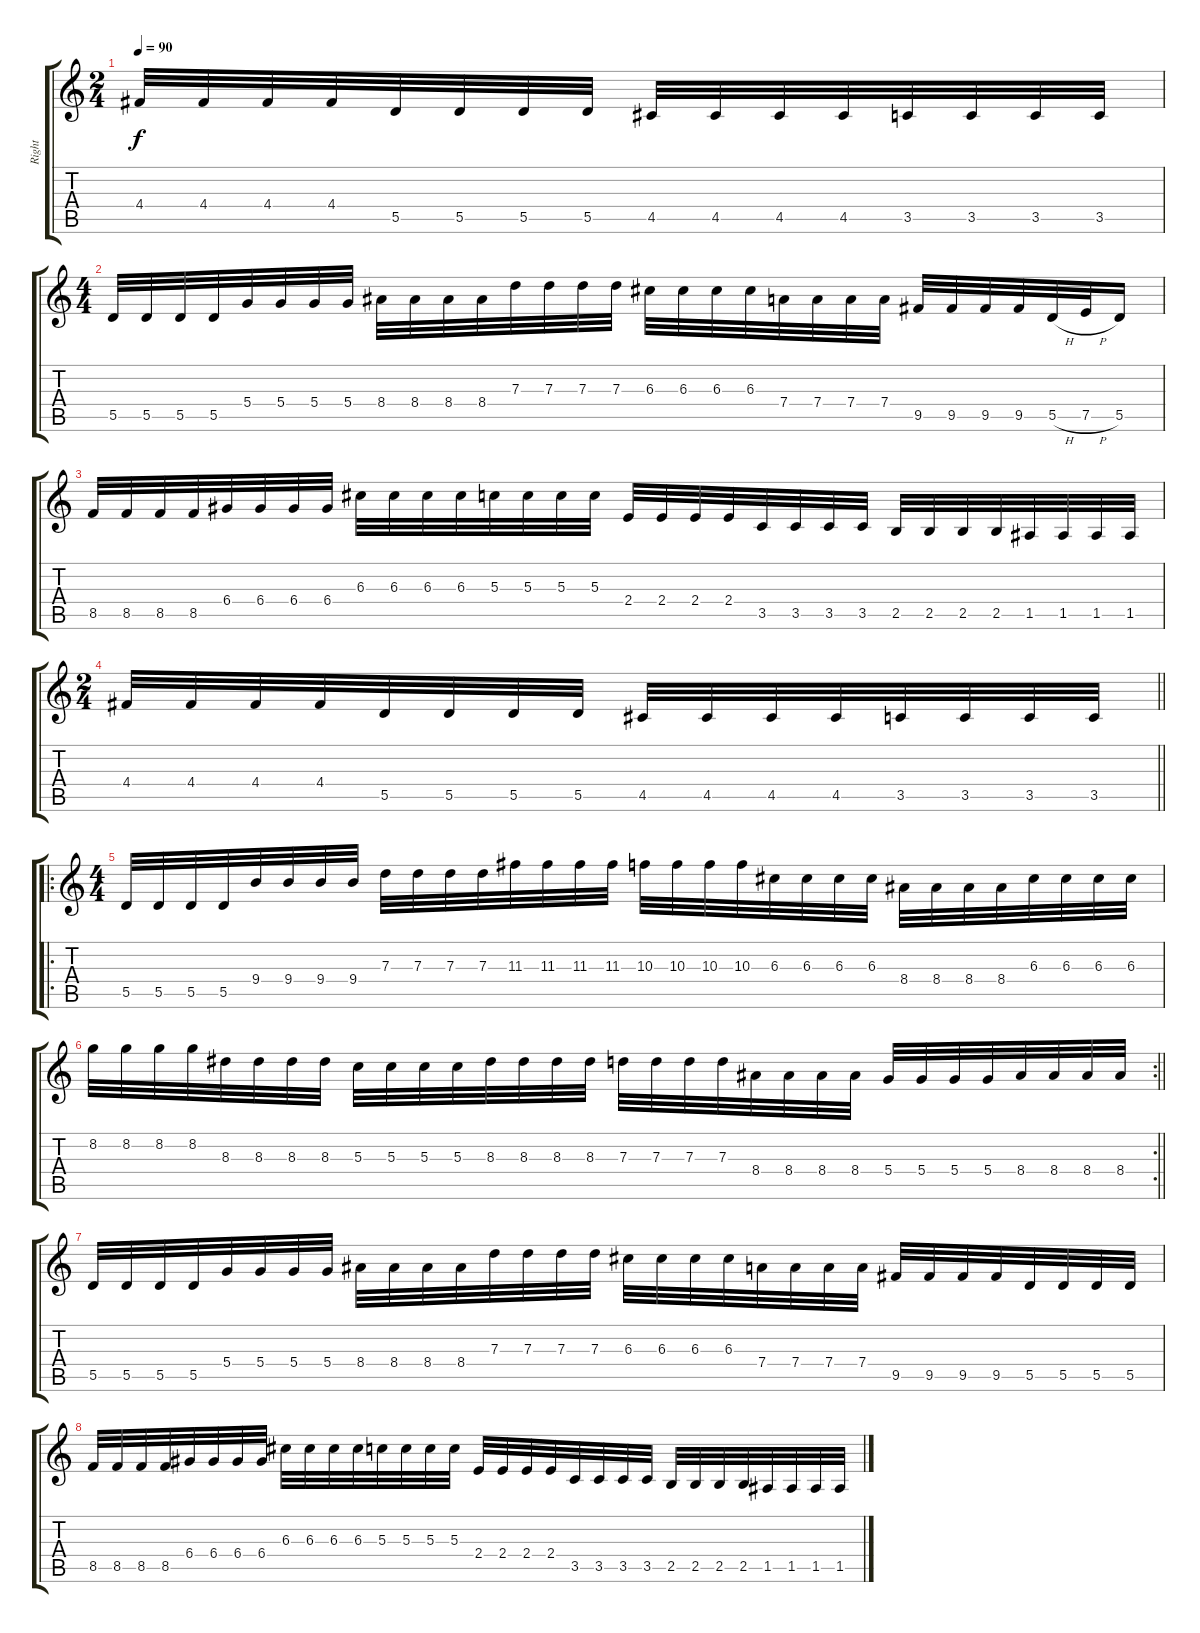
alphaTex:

\track ("Right" "Right") {instrument distortionguitar}
\staff {score tabs}
\tuning (E4 B3 G3 D3 A2 E2) {hide}
\ts (2 4)
\tempo 90
\clef g2
\ks c
4.4.32{dy f} 4.4.32 4.4.32 4.4.32 5.5.32 5.5.32 5.5.32 5.5.32 4.5.32 4.5.32 4.5.32 4.5.32 3.5.32 3.5.32 3.5.32 3.5.32 |
\ts (4 4)
5.5.32 5.5.32 5.5.32 5.5.32 5.4.32 5.4.32 5.4.32 5.4.32 8.4.32 8.4.32 8.4.32 8.4.32 7.3.32 7.3.32 7.3.32 7.3.32 6.3.32 6.3.32 6.3.32 6.3.32 7.4.32 7.4.32 7.4.32 7.4.32 9.5.32 9.5.32 9.5.32 9.5.32 5.5{h}.32 7.5{h}.32 5.5.16 |
8.5.32 8.5.32 8.5.32 8.5.32 6.4.32 6.4.32 6.4.32 6.4.32 6.3.32 6.3.32 6.3.32 6.3.32 5.3.32 5.3.32 5.3.32 5.3.32 2.4.32 2.4.32 2.4.32 2.4.32 3.5.32 3.5.32 3.5.32 3.5.32 2.5.32 2.5.32 2.5.32 2.5.32 1.5.32 1.5.32 1.5.32 1.5.32 |
\ts (2 4)
\barLineRight lightlight
4.4.32 4.4.32 4.4.32 4.4.32 5.5.32 5.5.32 5.5.32 5.5.32 4.5.32 4.5.32 4.5.32 4.5.32 3.5.32 3.5.32 3.5.32 3.5.32 |
\ro
\ts (4 4)
\section ("" "")
5.5.32 5.5.32 5.5.32 5.5.32 9.4.32 9.4.32 9.4.32 9.4.32 7.3.32 7.3.32 7.3.32 7.3.32 11.3.32 11.3.32 11.3.32 11.3.32 10.3.32 10.3.32 10.3.32 10.3.32 6.3.32 6.3.32 6.3.32 6.3.32 8.4.32 8.4.32 8.4.32 8.4.32 6.3.32 6.3.32 6.3.32 6.3.32 |
\rc 2
\barLineRight lightlight
8.2.32 8.2.32 8.2.32 8.2.32 8.3.32 8.3.32 8.3.32 8.3.32 5.3.32 5.3.32 5.3.32 5.3.32 8.3.32 8.3.32 8.3.32 8.3.32 7.3.32 7.3.32 7.3.32 7.3.32 8.4.32 8.4.32 8.4.32 8.4.32 5.4.32 5.4.32 5.4.32 5.4.32 8.4.32 8.4.32 8.4.32 8.4.32 |
\section ("" "")
5.5.32 5.5.32 5.5.32 5.5.32 5.4.32 5.4.32 5.4.32 5.4.32 8.4.32 8.4.32 8.4.32 8.4.32 7.3.32 7.3.32 7.3.32 7.3.32 6.3.32 6.3.32 6.3.32 6.3.32 7.4.32 7.4.32 7.4.32 7.4.32 9.5.32 9.5.32 9.5.32 9.5.32 5.5.32 5.5.32 5.5.32 5.5.32 |
8.5.32 8.5.32 8.5.32 8.5.32 6.4.32 6.4.32 6.4.32 6.4.32 6.3.32 6.3.32 6.3.32 6.3.32 5.3.32 5.3.32 5.3.32 5.3.32 2.4.32 2.4.32 2.4.32 2.4.32 3.5.32 3.5.32 3.5.32 3.5.32 2.5.32 2.5.32 2.5.32 2.5.32 1.5.32 1.5.32 1.5.32 1.5.32
